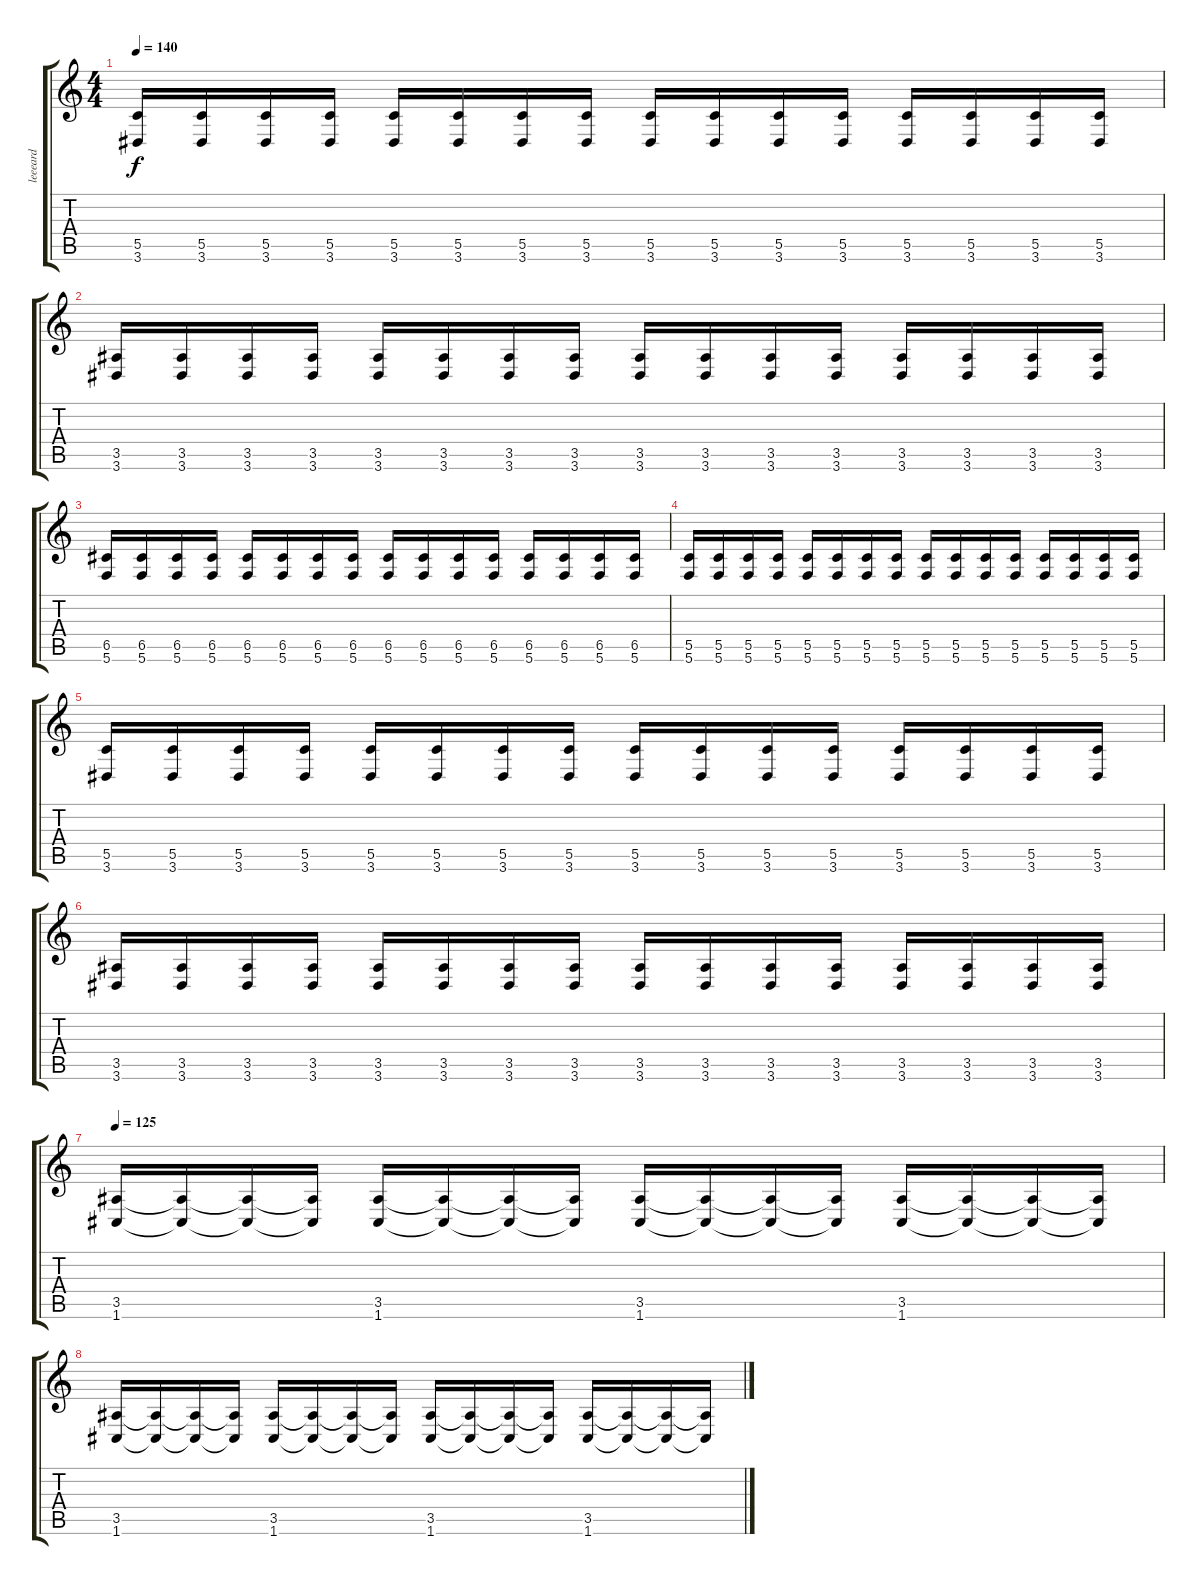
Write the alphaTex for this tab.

\track ("leeeard" "leeeard") {instrument distortionguitar}
\staff {score tabs}
\tuning (D4 A3 F3 C3 G2 C2) {hide}
\ts (4 4)
\tempo 140
\clef g2
\ks c
(5.5 3.6).16{dy f} (5.5 3.6).16 (5.5 3.6).16 (5.5 3.6).16 (5.5 3.6).16 (5.5 3.6).16 (5.5 3.6).16 (5.5 3.6).16 (5.5 3.6).16 (5.5 3.6).16 (5.5 3.6).16 (5.5 3.6).16 (5.5 3.6).16 (5.5 3.6).16 (5.5 3.6).16 (5.5 3.6).16 |
(3.5 3.6).16 (3.5 3.6).16 (3.5 3.6).16 (3.5 3.6).16 (3.5 3.6).16 (3.5 3.6).16 (3.5 3.6).16 (3.5 3.6).16 (3.5 3.6).16 (3.5 3.6).16 (3.5 3.6).16 (3.5 3.6).16 (3.5 3.6).16 (3.5 3.6).16 (3.5 3.6).16 (3.5 3.6).16 |
(6.5 5.6).16 (6.5 5.6).16 (6.5 5.6).16 (6.5 5.6).16 (6.5 5.6).16 (6.5 5.6).16 (6.5 5.6).16 (6.5 5.6).16 (6.5 5.6).16 (6.5 5.6).16 (6.5 5.6).16 (6.5 5.6).16 (6.5 5.6).16 (6.5 5.6).16 (6.5 5.6).16 (6.5 5.6).16 |
(5.5 5.6).16 (5.5 5.6).16 (5.5 5.6).16 (5.5 5.6).16 (5.5 5.6).16 (5.5 5.6).16 (5.5 5.6).16 (5.5 5.6).16 (5.5 5.6).16 (5.5 5.6).16 (5.5 5.6).16 (5.5 5.6).16 (5.5 5.6).16 (5.5 5.6).16 (5.5 5.6).16 (5.5 5.6).16 |
(5.5 3.6).16 (5.5 3.6).16 (5.5 3.6).16 (5.5 3.6).16 (5.5 3.6).16 (5.5 3.6).16 (5.5 3.6).16 (5.5 3.6).16 (5.5 3.6).16 (5.5 3.6).16 (5.5 3.6).16 (5.5 3.6).16 (5.5 3.6).16 (5.5 3.6).16 (5.5 3.6).16 (5.5 3.6).16 |
(3.5 3.6).16 (3.5 3.6).16 (3.5 3.6).16 (3.5 3.6).16 (3.5 3.6).16 (3.5 3.6).16 (3.5 3.6).16 (3.5 3.6).16 (3.5 3.6).16 (3.5 3.6).16 (3.5 3.6).16 (3.5 3.6).16 (3.5 3.6).16 (3.5 3.6).16 (3.5 3.6).16 (3.5 3.6).16 |
\tempo 125
(3.5 1.6).16 (3.5{t} 1.6{t}).16 (3.5{t} 1.6{t}).16 (3.5{t} 1.6{t}).16 (3.5 1.6).16 (3.5{t} 1.6{t}).16 (3.5{t} 1.6{t}).16 (3.5{t} 1.6{t}).16 (3.5 1.6).16 (3.5{t} 1.6{t}).16 (3.5{t} 1.6{t}).16 (3.5{t} 1.6{t}).16 (3.5 1.6).16 (3.5{t} 1.6{t}).16 (3.5{t} 1.6{t}).16 (3.5{t} 1.6{t}).16 |
(3.5 1.6).16 (3.5{t} 1.6{t}).16 (3.5{t} 1.6{t}).16 (3.5{t} 1.6{t}).16 (3.5 1.6).16 (3.5{t} 1.6{t}).16 (3.5{t} 1.6{t}).16 (3.5{t} 1.6{t}).16 (3.5 1.6).16 (3.5{t} 1.6{t}).16 (3.5{t} 1.6{t}).16 (3.5{t} 1.6{t}).16 (3.5 1.6).16 (3.5{t} 1.6{t}).16 (3.5{t} 1.6{t}).16 (3.5{t} 1.6{t}).16
